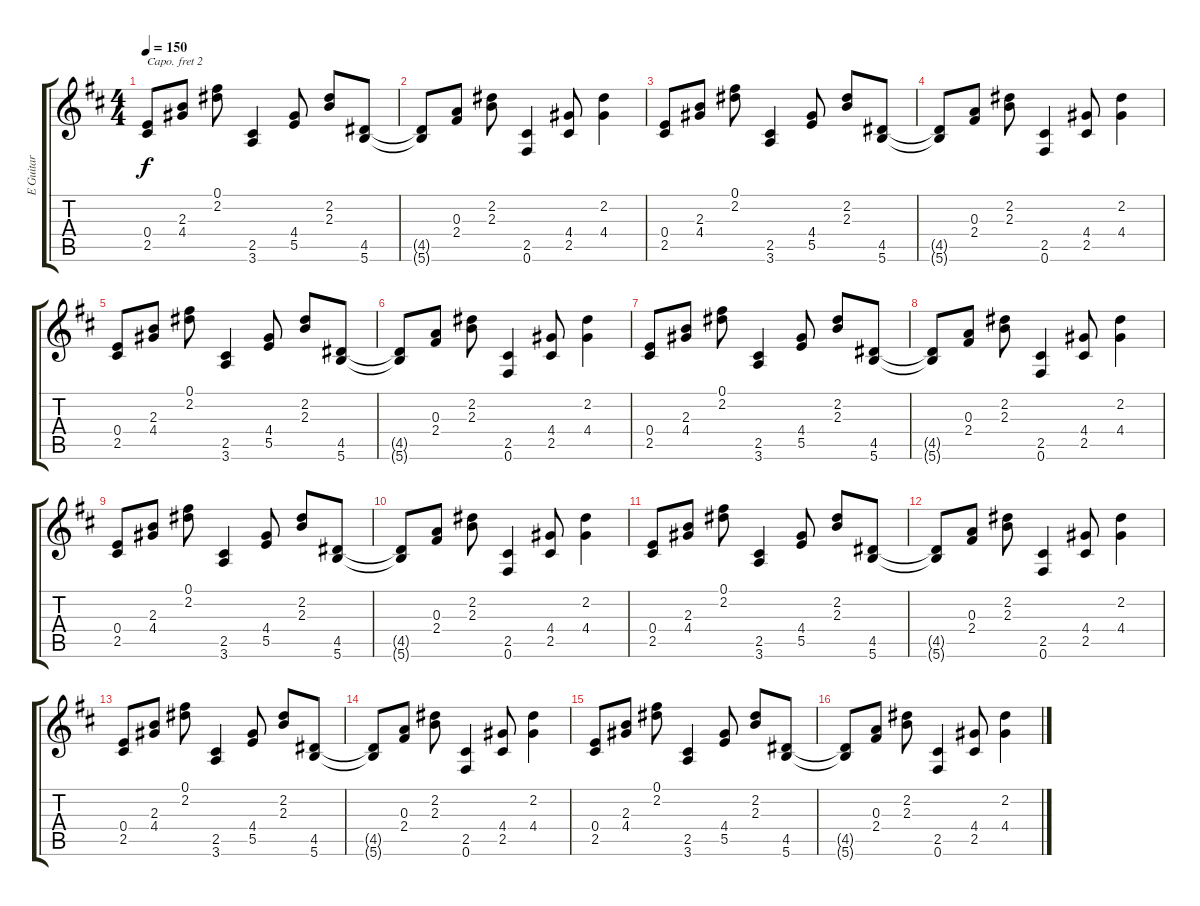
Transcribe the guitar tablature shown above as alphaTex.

\track ("E Guitar" "E Guitar") {instrument overdrivenguitar}
\staff {score tabs}
\capo 2
\tuning (E4 B3 G3 D3 A2 E2) {hide}
\ts (4 4)
\tempo 150
\clef g2
\ks d
(0.4 2.5).8{dy f} (2.3 4.4).8 (0.1 2.2).8 (2.5 3.6).4 (4.4 5.5).8 (2.2 2.3).8 (4.5 5.6).8 |
(4.5{t} 5.6{t}).8 (0.3 2.4).8 (2.2 2.3).8 (2.5 0.6).4 (4.4 2.5).8 (2.2 4.4).4 |
(0.4 2.5).8 (2.3 4.4).8 (0.1 2.2).8 (2.5 3.6).4 (4.4 5.5).8 (2.2 2.3).8 (4.5 5.6).8 |
(4.5{t} 5.6{t}).8 (0.3 2.4).8 (2.2 2.3).8 (2.5 0.6).4 (4.4 2.5).8 (2.2 4.4).4 |
(0.4 2.5).8 (2.3 4.4).8 (0.1 2.2).8 (2.5 3.6).4 (4.4 5.5).8 (2.2 2.3).8 (4.5 5.6).8 |
(4.5{t} 5.6{t}).8 (0.3 2.4).8 (2.2 2.3).8 (2.5 0.6).4 (4.4 2.5).8 (2.2 4.4).4 |
(0.4 2.5).8 (2.3 4.4).8 (0.1 2.2).8 (2.5 3.6).4 (4.4 5.5).8 (2.2 2.3).8 (4.5 5.6).8 |
(4.5{t} 5.6{t}).8 (0.3 2.4).8 (2.2 2.3).8 (2.5 0.6).4 (4.4 2.5).8 (2.2 4.4).4 |
(0.4 2.5).8 (2.3 4.4).8 (0.1 2.2).8 (2.5 3.6).4 (4.4 5.5).8 (2.2 2.3).8 (4.5 5.6).8 |
(4.5{t} 5.6{t}).8 (0.3 2.4).8 (2.2 2.3).8 (2.5 0.6).4 (4.4 2.5).8 (2.2 4.4).4 |
(0.4 2.5).8 (2.3 4.4).8 (0.1 2.2).8 (2.5 3.6).4 (4.4 5.5).8 (2.2 2.3).8 (4.5 5.6).8 |
(4.5{t} 5.6{t}).8 (0.3 2.4).8 (2.2 2.3).8 (2.5 0.6).4 (4.4 2.5).8 (2.2 4.4).4 |
(0.4 2.5).8 (2.3 4.4).8 (0.1 2.2).8 (2.5 3.6).4 (4.4 5.5).8 (2.2 2.3).8 (4.5 5.6).8 |
(4.5{t} 5.6{t}).8 (0.3 2.4).8 (2.2 2.3).8 (2.5 0.6).4 (4.4 2.5).8 (2.2 4.4).4 |
(0.4 2.5).8 (2.3 4.4).8 (0.1 2.2).8 (2.5 3.6).4 (4.4 5.5).8 (2.2 2.3).8 (4.5 5.6).8 |
(4.5{t} 5.6{t}).8 (0.3 2.4).8 (2.2 2.3).8 (2.5 0.6).4 (4.4 2.5).8 (2.2 4.4).4
